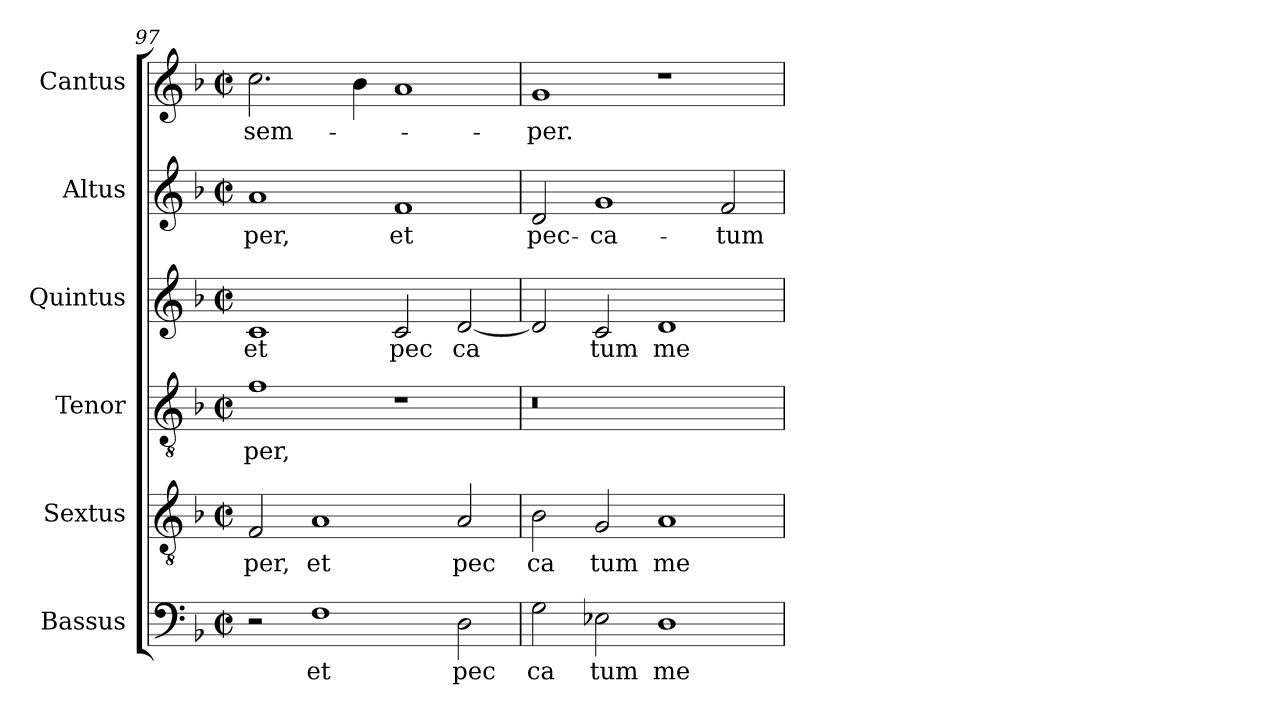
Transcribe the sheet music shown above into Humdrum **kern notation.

**kern	**text	**kern	**text	**kern	**text	**kern	**text	**kern	**text	**kern	**text
*part6	*part6	*part5	*part5	*part4	*part4	*part3	*part3	*part2	*part2	*part1	*part1
*staff6	*staff6	*staff5	*staff5	*staff4	*staff4	*staff3	*staff3	*staff2	*staff2	*staff1	*staff1
*I"Bassus	*	*I"Sextus	*	*I"Tenor	*	*I"Quintus	*	*I"Altus	*	*I"Cantus	*
*clefF4	*	*clefGv2	*	*clefGv2	*	*clefG2	*	*clefG2	*	*clefG2	*
*k[b-]	*	*k[b-]	*	*k[b-]	*	*k[b-]	*	*k[b-]	*	*k[b-]	*
*F:	*	*F:	*	*F:	*	*F:	*	*F:	*	*F:	*
*M2/2	*	*M2/2	*	*M2/2	*	*M2/2	*	*M2/2	*	*M2/2	*
*met(c|)	*	*met(c|)	*	*met(c|)	*	*met(c|)	*	*met(c|)	*	*met(c|)	*
=97	=97	=97	=97	=97	=97	=97	=97	=97	=97	=97	=97
!	!	!	!LO:LY:b:cj	!	!LO:LY:b:cj	!	!LO:LY:b:cj	!	!LO:LY:b:cj	!	!LO:LY:b
2r	.	2F/	per,	1f	per,	1c	et	1a	-per,	2.cc\	sem-
!	!LO:LY:b:cj	!	!LO:LY:b:cj	!	!	!	!	!	!	!	!
1F	et	1A	et	.	.	.	.	.	.	.	.
.	.	.	.	.	.	.	.	.	.	4b-\	.
!	!	!	!	!	!	!	!LO:LY:b:cj	!	!LO:LY:b:cj	!	!
.	.	.	.	1r	.	2c/	pec	1f	et	1a	.
!	!LO:LY:b:cj	!	!LO:LY:b:cj	!	!	!	!LO:LY:b:cj	!	!	!	!
2D\	pec	2A/	pec	.	.	[<2d/	ca	.	.	.	.
=98	=98	=98	=98	=98	=98	=98	=98	=98	=98	=98	=98
!	!LO:LY:b:cj	!	!LO:LY:b:cj	!	!	!	!	!	!LO:LY:b:cj	!	!LO:LY:b:cj
2G\	ca	2B-\	ca	0r	.	2d/]	.	2d/	pec-	1g	-per.
!	!LO:LY:b:cj	!	!LO:LY:b:cj	!	!	!	!LO:LY:b:cj	!	!LO:LY:b:cj	!	!
2E-X\	tum	2G/	tum	.	.	2c/	tum	1g	-ca-	.	.
!	!LO:LY:b:cj	!	!LO:LY:b:cj	!	!	!	!LO:LY:b:cj	!	!	!	!
1D	me	1A	me	.	.	1d	me	.	.	1r	.
!	!	!	!	!	!	!	!	!	!LO:LY:b:cj	!	!
.	.	.	.	.	.	.	.	2f/	-tum	.	.
=	=	=	=	=	=	=	=	=	=	=	=
*-	*-	*-	*-	*-	*-	*-	*-	*-	*-	*-	*-
